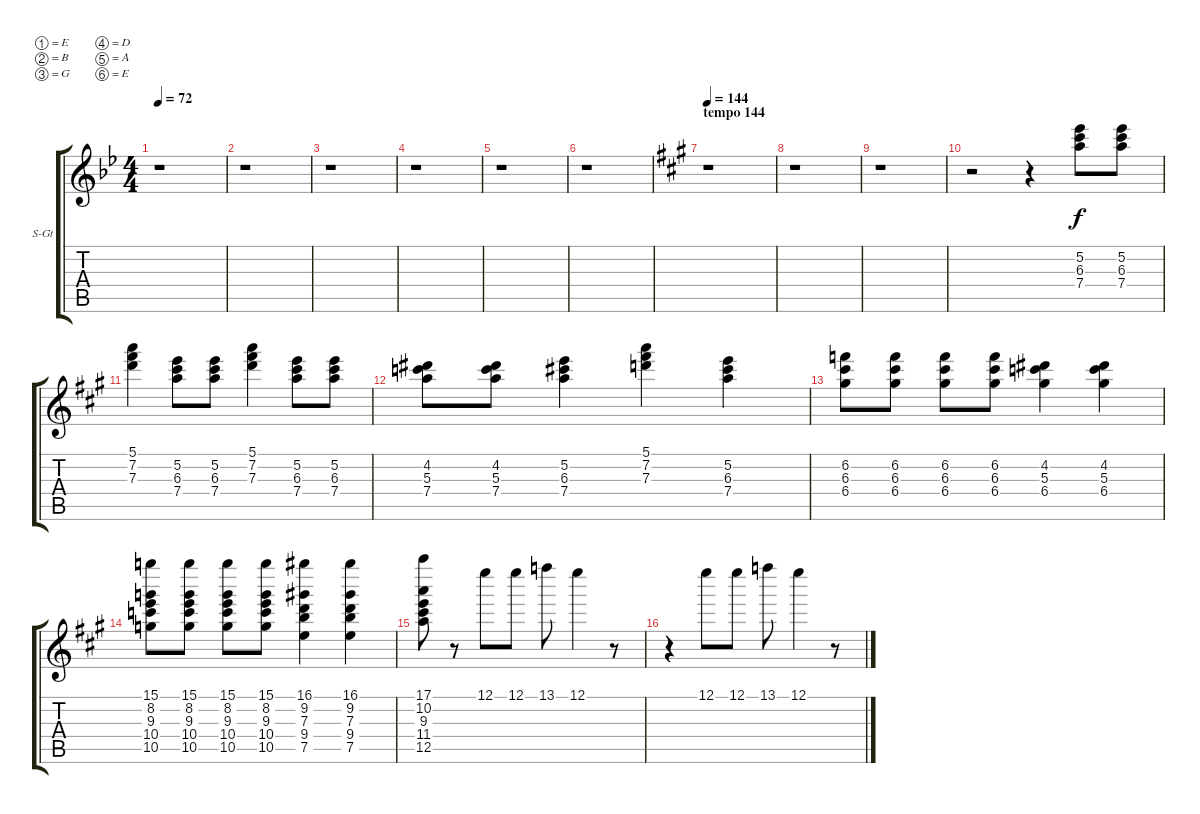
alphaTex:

\bracketExtendMode groupsimilarinstruments
\firstSystemTrackNameOrientation horizontal
\otherSystemsTrackNameOrientation horizontal
\track ("Choir" "S-Gt") {instrument flute}
\staff {score tabs}
\tuning (E5 B4 G4 D4 A3 E3)
\displaytranspose 12
\ts (4 4)
\tempo 72
\clef g2
\ks bb
r.1{dy f} |
r.1 |
r.1 |
r.1 |
r.1 |
r.1 |
\section ("" "tempo 144")
\tempo 144
\ks a
r.1 |
r.1 |
r.1 |
r.2 r.4 (5.2 6.3 7.4).8 (5.2 6.3 7.4).8 |
(5.1 7.2 7.3).4 (5.2 6.3 7.4).8 (5.2 6.3 7.4).8 (5.1 7.2 7.3).4 (5.2 6.3 7.4).8 (5.2 6.3 7.4).8 |
(4.2 5.3 7.4).8 (4.2 5.3 7.4).8 (5.2 6.3 7.4).4 (5.1 7.2 7.3).4 (5.2 6.3 7.4).4 |
(6.2 6.3 6.4).8 (6.2 6.3 6.4).8 (6.2 6.3 6.4).8 (6.2 6.3 6.4).8 (4.2 5.3 6.4).4 (4.2 5.3 6.4).4 |
(15.1 8.2 9.3 10.4 10.5).8 (15.1 8.2 9.3 10.4 10.5).8 (15.1 8.2 9.3 10.4 10.5).8 (15.1 8.2 9.3 10.4 10.5).8 (16.1 9.2 7.3 9.4 7.5).4 (16.1 9.2 7.3 9.4 7.5).4 |
(17.1 10.2 9.3 11.4 12.5).8 r.8 12.1.8 12.1.8 13.1.8 12.1.4 r.8 |
r.4 12.1.8 12.1.8 13.1.8 12.1.4 r.8
